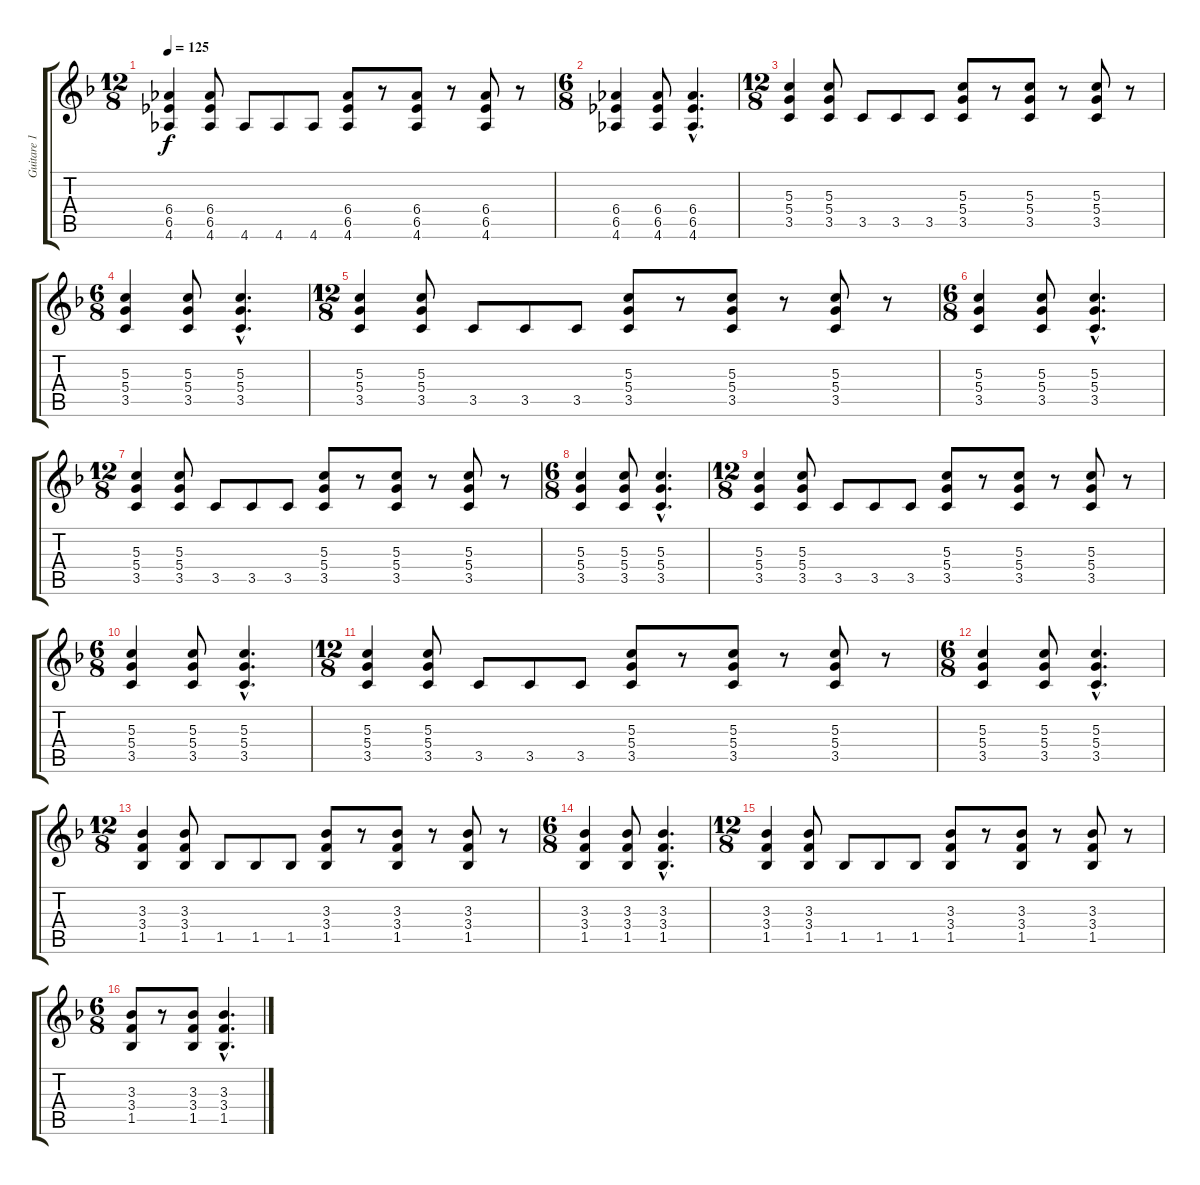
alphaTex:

\track ("Guitare 1" "Guitare 1") {instrument distortionguitar}
\staff {score tabs}
\tuning (E4 B3 G3 D3 A2 E2) {hide}
\ts (12 8)
\tempo 125
\clef g2
\ks f
(6.4 6.5 4.6).4{dy f} (6.4 6.5 4.6).8 4.6.8 4.6.8 4.6.8 (6.4 6.5 4.6).8 r.8 (6.4 6.5 4.6).8 r.8 (6.4 6.5 4.6).8 r.8 |
\ts (6 8)
(6.4 6.5 4.6).4 (6.4 6.5 4.6).8 (6.4{hac} 6.5{hac} 4.6{hac}).4{d} |
\ts (12 8)
(5.3 5.4 3.5).4 (5.3 5.4 3.5).8 3.5.8 3.5.8 3.5.8 (5.3 5.4 3.5).8 r.8 (5.3 5.4 3.5).8 r.8 (5.3 5.4 3.5).8 r.8 |
\ts (6 8)
(5.3 5.4 3.5).4 (5.3 5.4 3.5).8 (5.3{hac} 5.4{hac} 3.5{hac}).4{d} |
\ts (12 8)
(5.3 5.4 3.5).4 (5.3 5.4 3.5).8 3.5.8 3.5.8 3.5.8 (5.3 5.4 3.5).8 r.8 (5.3 5.4 3.5).8 r.8 (5.3 5.4 3.5).8 r.8 |
\ts (6 8)
(5.3 5.4 3.5).4 (5.3 5.4 3.5).8 (5.3{hac} 5.4{hac} 3.5{hac}).4{d} |
\ts (12 8)
(5.3 5.4 3.5).4 (5.3 5.4 3.5).8 3.5.8 3.5.8 3.5.8 (5.3 5.4 3.5).8 r.8 (5.3 5.4 3.5).8 r.8 (5.3 5.4 3.5).8 r.8 |
\ts (6 8)
(5.3 5.4 3.5).4 (5.3 5.4 3.5).8 (5.3{hac} 5.4{hac} 3.5{hac}).4{d} |
\ts (12 8)
(5.3 5.4 3.5).4 (5.3 5.4 3.5).8 3.5.8 3.5.8 3.5.8 (5.3 5.4 3.5).8 r.8 (5.3 5.4 3.5).8 r.8 (5.3 5.4 3.5).8 r.8 |
\ts (6 8)
(5.3 5.4 3.5).4 (5.3 5.4 3.5).8 (5.3{hac} 5.4{hac} 3.5{hac}).4{d} |
\ts (12 8)
(5.3 5.4 3.5).4 (5.3 5.4 3.5).8 3.5.8 3.5.8 3.5.8 (5.3 5.4 3.5).8 r.8 (5.3 5.4 3.5).8 r.8 (5.3 5.4 3.5).8 r.8 |
\ts (6 8)
(5.3 5.4 3.5).4 (5.3 5.4 3.5).8 (5.3{hac} 5.4{hac} 3.5{hac}).4{d} |
\ts (12 8)
(3.3 3.4 1.5).4 (3.3 3.4 1.5).8 1.5.8 1.5.8 1.5.8 (3.3 3.4 1.5).8 r.8 (3.3 3.4 1.5).8 r.8 (3.3 3.4 1.5).8 r.8 |
\ts (6 8)
(3.3 3.4 1.5).4 (3.3 3.4 1.5).8 (3.3{hac} 3.4{hac} 1.5{hac}).4{d} |
\ts (12 8)
(3.3 3.4 1.5).4 (3.3 3.4 1.5).8 1.5.8 1.5.8 1.5.8 (3.3 3.4 1.5).8 r.8 (3.3 3.4 1.5).8 r.8 (3.3 3.4 1.5).8 r.8 |
\ts (6 8)
(3.3 3.4 1.5).8 r.8 (3.3 3.4 1.5).8 (3.3{hac} 3.4{hac} 1.5{hac}).4{d}
